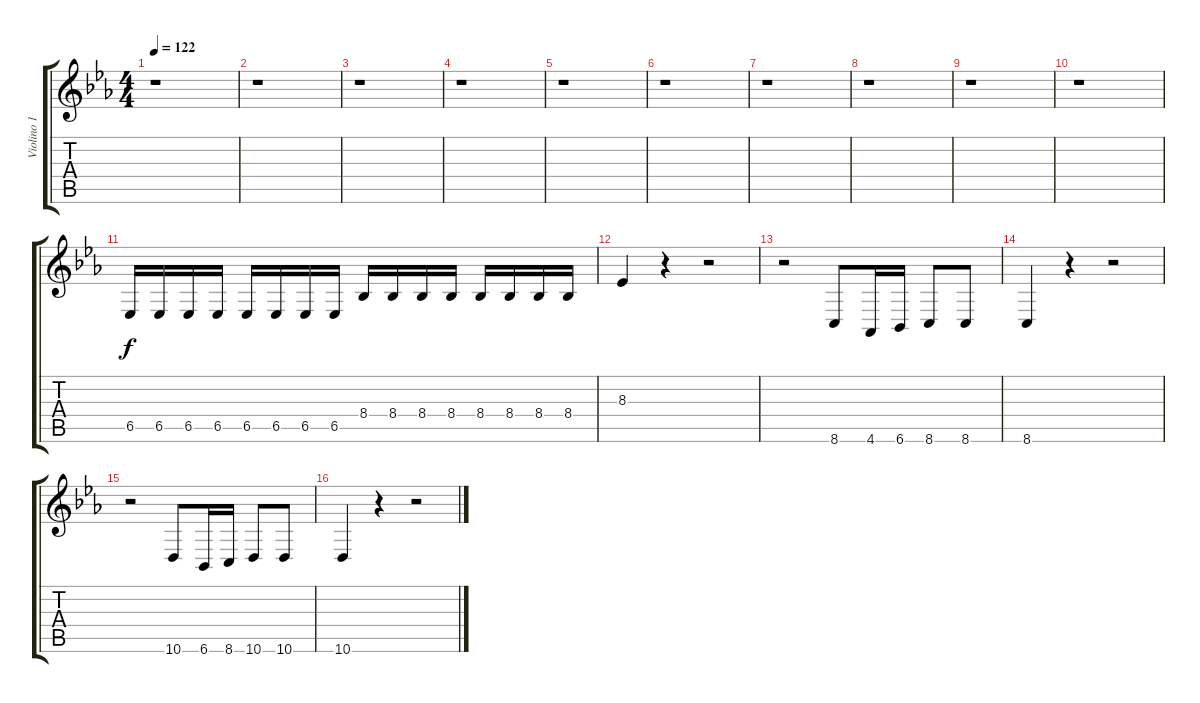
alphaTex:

\track ("Violino 1" "Violino 1") {instrument violin}
\staff {score tabs}
\tuning (E4 B3 G3 D3 A2 E2) {hide}
\ts (4 4)
\tempo 122
\clef g2
\ks eb
r.1{dy f} |
r.1 |
r.1 |
r.1 |
r.1 |
r.1 |
r.1 |
r.1 |
r.1 |
r.1 |
6.5.16 6.5.16 6.5.16 6.5.16 6.5.16 6.5.16 6.5.16 6.5.16 8.4.16 8.4.16 8.4.16 8.4.16 8.4.16 8.4.16 8.4.16 8.4.16 |
8.3.4 r.4 r.2 |
r.2 8.6.8 4.6.16 6.6.16 8.6.8 8.6.8 |
8.6.4 r.4 r.2 |
r.2 10.6.8 6.6.16 8.6.16 10.6.8 10.6.8 |
10.6.4 r.4 r.2
